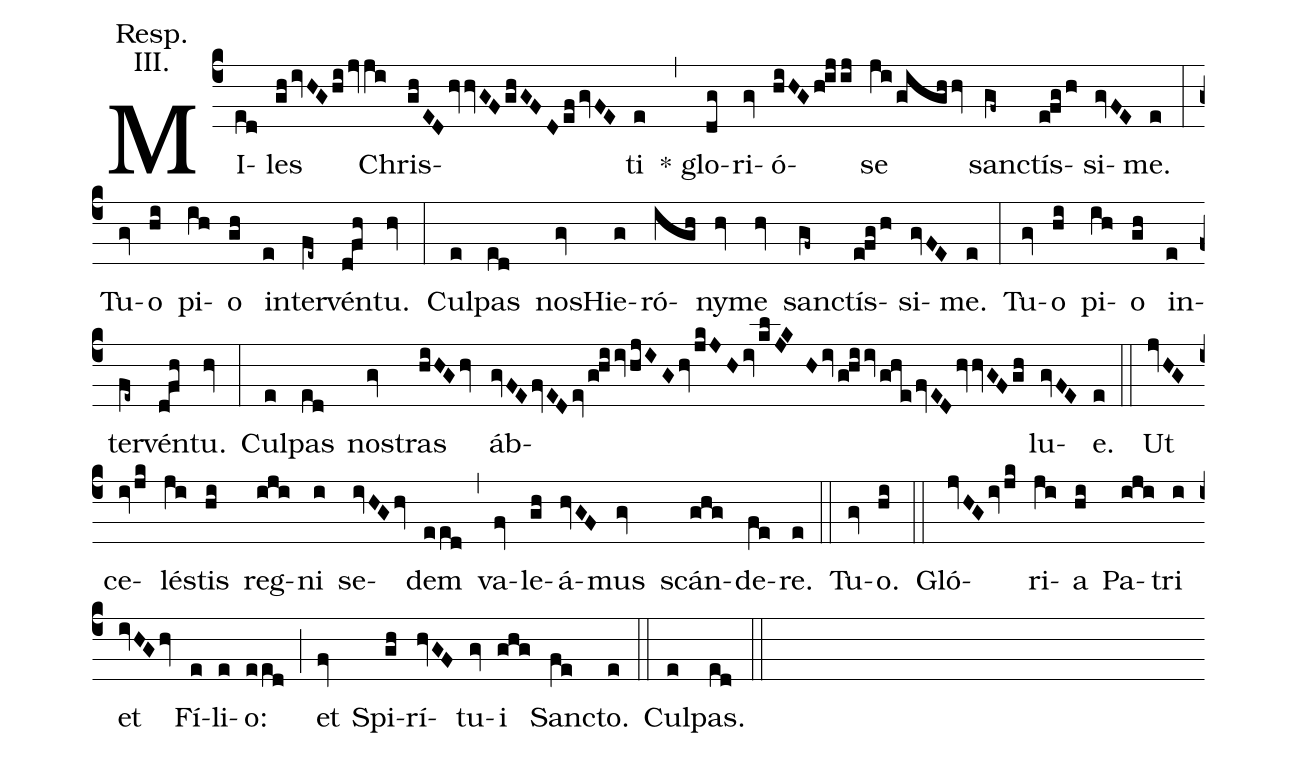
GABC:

annotation: Resp.;
annotation: III.;
%%
(c4)
MI(ed)les(ghivHGhijvji) Chris(ghEDhvhvGFghGFDefgvFE)ti(e) (,)
* glo(dg)ri(gv)ó(hiHGhijij)se(jigighhv)  sanc(gf~)tís(efgh)si(gvFE)me.(e) (:)
Tu(gv)o(hi) pi(ih)o(gh) in(e)ter(fe~)vén(dfh)tu.(hv) (:)
Cul(e)pas(ed) nos(gv)Hie(g)ró(igh)ny(hv)me(hv) sanc(gf~)tís(efgh)si(gvFE)me.(e) (:)
Tu(gv)o(hi) pi(ih)o(gh) in(e)ter(fe~)vén(dfh)tu.(hv) (:)
Cul(e)pas(ed) nos(gv)tras(hiHGhv) áb(gvFEfvEDevghiivhjIGhvjkJHivklJKHivghiivghefvEDhvhvGFgh)lu(gvFE)e.(e) (::)

Ut(jvHG) ce(ivjk)lés(ji)tis(hi) reg(iji)ni(i) se(ivHGhv)dem(eed) (,)
va(fv)le(gh)á(hvGF)mus(gv) scán(ghg)de(fe)re.(e) (::)

Tu(gv)o.(hi) (::)

Gló(jvHGivjk)ri(ji)a(hi) Pa(iji)tri(i) et(ivHGhv) Fí(e)li(e)o:(eed) (;)
et(fv) Spi(gh)rí(hvGF)tu(gv)i(ghg) Sanc(fe)to.(e) (::)

Cul(e)pas.(ed) (::)
